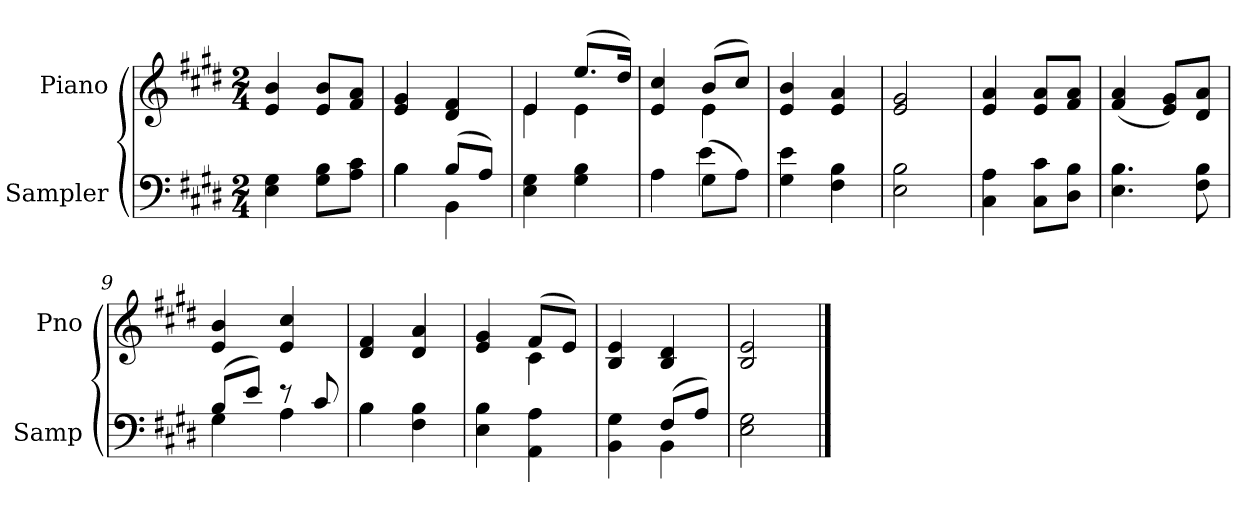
**kern	**kern
*part2	*part1
*staff2	*staff1
*I"Sampler	*I"Piano
*I'Samp	*I'Pno
*clefF4	*clefG2
*k[f#c#g#d#]	*k[f#c#g#d#]
*E:	*E:
*M2/4	*M2/4
=1	=1
4E 4G#	4e 4b
8G#\ 8B\L	8e/ 8b/L
8A\ 8c#\J	8f#/ 8a/J
=2	=2
*^	*
4B\	4B	4e 4g#
(8B/L	4BB	4d# 4f#
8A/J)	.	.
*v	*v	*
=3	=3
*	*^
4E 4G#	4e/	4e
4G# 4B	(8.ee/L	4e
.	16dd#/Jk)	.
=4	=4	=4
*^	*	*
4A	4ryy	4e 4cc#	4ryy
(8G#\L	4e	(8b/L	4e
8A\J)	.	8cc#/J)	.
*v	*v	*	*
*	*v	*v
=5	=5
4G# 4e	4e 4b
4F# 4B	4e 4a
=6	=6
2E 2B	2e 2g#
=7	=7
4C# 4A	4e 4a
8C#\ 8c#\L	8e/ 8a/L
8D#\ 8B\J	8f#/ 8a/J
=8	=8
4.E 4.B	(4f# 4a
.	8e/ 8g#/L)
8F# 8B	8d#/ 8a/J
=9	=9
*^	*
(8B/L	4G#	4e 4b
8e/J)	.	.
8r	4A	4e 4cc#
8c#/	.	.
=10	=10	=10
4B\	4B	4d# 4f#
4F# 4B	4ryy	4d# 4a
*v	*v	*
=11	=11
*	*^
4E 4B	4e 4g#	4ryy
4AA 4A	(8f#/L	4c#
.	8e/J)	.
*	*v	*v
=12	=12
*^	*
4BB 4G#	4ryy	4B 4e
(8F#/L	4BB	4B 4d#
8A/J)	.	.
*v	*v	*
=13	=13
2E 2G#	2B 2e
==	==
*-	*-
